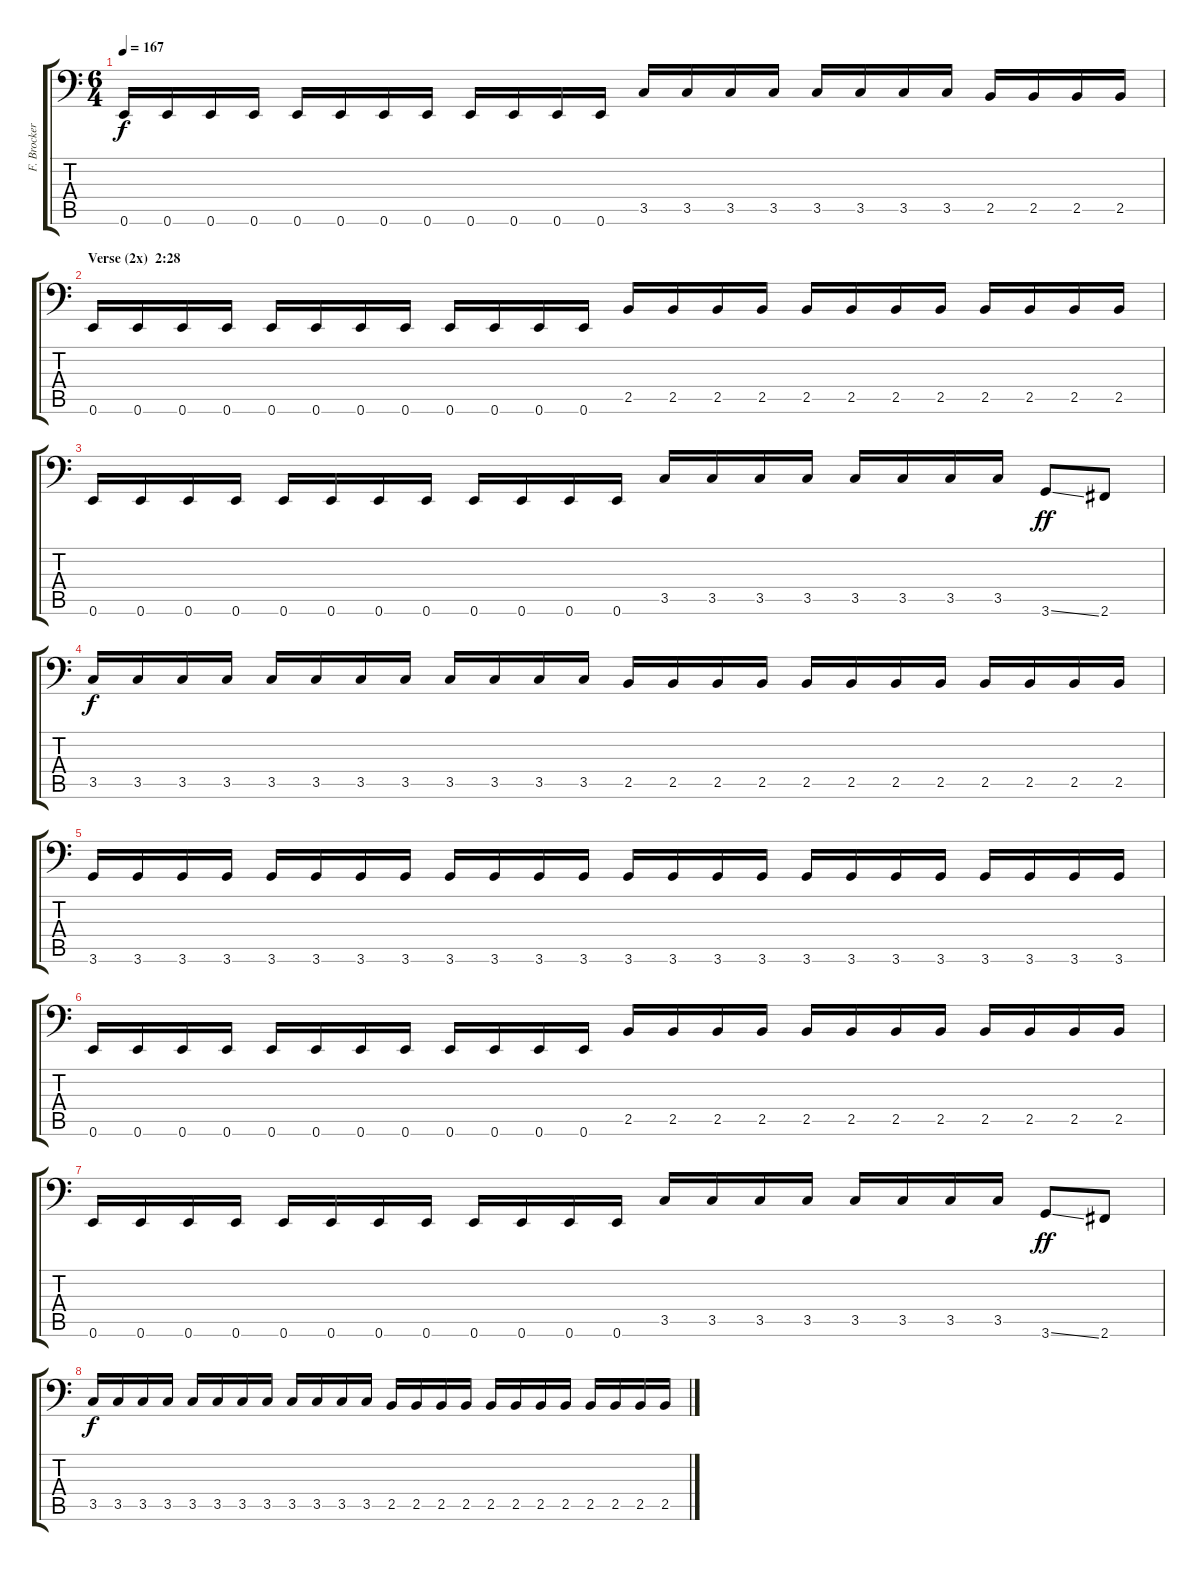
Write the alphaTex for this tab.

\track ("F. Brockert" "F. Brocker") {instrument electricbasspick}
\staff {score tabs}
\tuning (E3 B2 G2 D2 A1 E1) {hide}
\ts (6 4)
\tempo 167
\clef f4
\ks c
0.6.16{dy f} 0.6.16 0.6.16 0.6.16 0.6.16 0.6.16 0.6.16 0.6.16 0.6.16 0.6.16 0.6.16 0.6.16 3.5.16 3.5.16 3.5.16 3.5.16 3.5.16 3.5.16 3.5.16 3.5.16 2.5.16 2.5.16 2.5.16 2.5.16 |
\section ("" "Verse (2x)  2:28")
0.6.16 0.6.16 0.6.16 0.6.16 0.6.16 0.6.16 0.6.16 0.6.16 0.6.16 0.6.16 0.6.16 0.6.16 2.5.16 2.5.16 2.5.16 2.5.16 2.5.16 2.5.16 2.5.16 2.5.16 2.5.16 2.5.16 2.5.16 2.5.16 |
0.6.16 0.6.16 0.6.16 0.6.16 0.6.16 0.6.16 0.6.16 0.6.16 0.6.16 0.6.16 0.6.16 0.6.16 3.5.16 3.5.16 3.5.16 3.5.16 3.5.16 3.5.16 3.5.16 3.5.16 3.6{ss}.8{dy ff} 2.6.8 |
3.5.16{dy f} 3.5.16 3.5.16 3.5.16 3.5.16 3.5.16 3.5.16 3.5.16 3.5.16 3.5.16 3.5.16 3.5.16 2.5.16 2.5.16 2.5.16 2.5.16 2.5.16 2.5.16 2.5.16 2.5.16 2.5.16 2.5.16 2.5.16 2.5.16 |
3.6.16 3.6.16 3.6.16 3.6.16 3.6.16 3.6.16 3.6.16 3.6.16 3.6.16 3.6.16 3.6.16 3.6.16 3.6.16 3.6.16 3.6.16 3.6.16 3.6.16 3.6.16 3.6.16 3.6.16 3.6.16 3.6.16 3.6.16 3.6.16 |
0.6.16 0.6.16 0.6.16 0.6.16 0.6.16 0.6.16 0.6.16 0.6.16 0.6.16 0.6.16 0.6.16 0.6.16 2.5.16 2.5.16 2.5.16 2.5.16 2.5.16 2.5.16 2.5.16 2.5.16 2.5.16 2.5.16 2.5.16 2.5.16 |
0.6.16 0.6.16 0.6.16 0.6.16 0.6.16 0.6.16 0.6.16 0.6.16 0.6.16 0.6.16 0.6.16 0.6.16 3.5.16 3.5.16 3.5.16 3.5.16 3.5.16 3.5.16 3.5.16 3.5.16 3.6{ss}.8{dy ff} 2.6.8 |
3.5.16{dy f} 3.5.16 3.5.16 3.5.16 3.5.16 3.5.16 3.5.16 3.5.16 3.5.16 3.5.16 3.5.16 3.5.16 2.5.16 2.5.16 2.5.16 2.5.16 2.5.16 2.5.16 2.5.16 2.5.16 2.5.16 2.5.16 2.5.16 2.5.16
